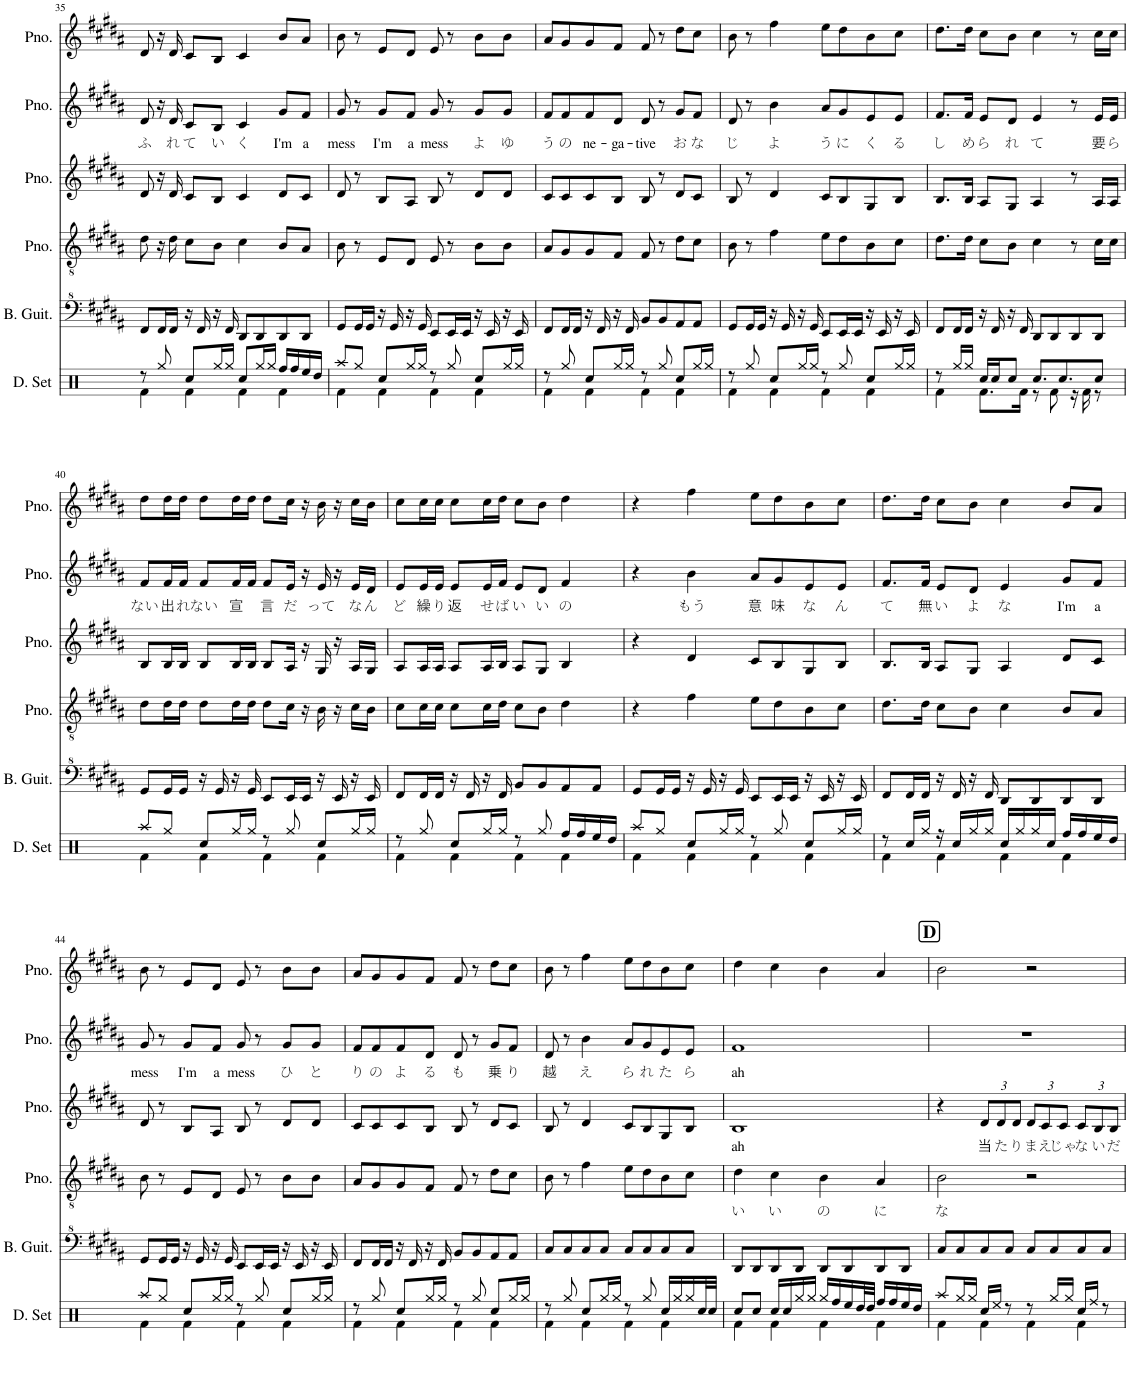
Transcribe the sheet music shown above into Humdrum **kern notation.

**kern	**kern	**kern	**text	**kern	**text	**kern	**text	**kern
*part6	*part5	*part4	*part4	*part3	*part3	*part2	*part2	*part1
*staff6	*staff5	*staff4	*staff4	*staff3	*staff3	*staff2	*staff2	*staff1
*I"Drumset	*I"Bass Guitar	*I"Piano	*	*I"Piano	*	*I"Piano	*	*I"Piano
*I'D. Set	*I'B. Guit.	*I'Pno.	*	*I'Pno.	*	*I'Pno.	*	*I'Pno.
!!LO:PB:g=z
*clefX	*clefF^4	*clefGv2	*	*clefG2	*	*clefG2	*	*clefG2
*	*Trd7c12	*	*	*	*	*	*	*
*k[]	*k[f#c#g#d#a#]	*k[f#c#g#d#a#]	*	*k[f#c#g#d#a#]	*	*k[f#c#g#d#a#]	*	*k[f#c#g#d#a#]
*M4/4	*M4/4	*M4/4	*	*M4/4	*	*M4/4	*	*M4/4
=35	=35	=35	=35	=35	=35	=35	=35	=35
*^	*	*	*	*	*	*	*	*
!	!	!	!	!	!	!	!	!LO:LY:b	!
8r	4Rf\	8F#/L	8d#\	.	8d#/	.	8d#/	ふ	8d#/
8Rgg/	.	16F#/L	16r	.	16r	.	16r	.	16r
!	!	!	!	!	!	!	!	!LO:LY:b	!
.	.	16F#/JJ	16d#\	.	16d#/	.	16d#/	れ	16d#/
!	!	!	!	!	!	!	!	!LO:LY:b	!
8Rcc/L	4Rf\	16r	8c#\L	.	8c#/L	.	8c#/L	て	8c#/L
.	.	16F#/	.	.	.	.	.	.	.
!	!	!	!	!	!	!	!	!LO:LY:b	!
16Rgg/L	.	16r	8B\J	.	8B/J	.	8B/J	い	8B/J
16Rgg/JJ	.	16F#/	.	.	.	.	.	.	.
!	!	!	!	!	!	!	!	!LO:LY:b	!
8Rcc/L	4Rf\	8D#/L	4c#\	.	4c#/	.	4c#/	く	4c#/
16Rgg/L	.	8D#/	.	.	.	.	.	.	.
16Rgg/JJ	.	.	.	.	.	.	.	.	.
!	!	!	!	!	!	!	!	!LO:LY:b	!
16Rff/LL	4Rf\	8D#/	8B/L	.	8d#/L	.	8g#/L	I'm	8b/L
16Rff/	.	.	.	.	.	.	.	.	.
!	!	!	!	!	!	!	!	!LO:LY:b	!
16Ree/	.	8D#/J	8A#/J	.	8c#/J	.	8f#/J	a	8a#/J
16Rdd/JJ	.	.	.	.	.	.	.	.	.
=36	=36	=36	=36	=36	=36	=36	=36	=36	=36
!	!	!	!	!	!	!	!	!LO:LY:b	!
8Raa/L	4Rf\	8G#/L	8B\	.	8d#/	.	8g#/	mess	8b\
8Rgg/J	.	16G#/L	8r	.	8r	.	8r	.	8r
.	.	16G#/JJ	.	.	.	.	.	.	.
!	!	!	!	!	!	!	!	!LO:LY:b	!
8Rcc/L	4Rf\	16r	8E/L	.	8B/L	.	8g#/L	I'm	8e/L
.	.	16G#/	.	.	.	.	.	.	.
!	!	!	!	!	!	!	!	!LO:LY:b	!
16Rgg/L	.	16r	8D#/J	.	8A#/J	.	8f#/J	a	8d#/J
16Rgg/JJ	.	16G#/	.	.	.	.	.	.	.
!	!	!	!	!	!	!	!	!LO:LY:b	!
8r	4Rf\	8E/L	8E/	.	8B/	.	8g#/	mess	8e/
8Rgg/	.	16E/L	8r	.	8r	.	8r	.	8r
.	.	16E/JJ	.	.	.	.	.	.	.
!	!	!	!	!	!	!	!	!LO:LY:b	!
8Rcc/L	4Rf\	16r	8B\L	.	8d#/L	.	8g#/L	よ	8b\L
.	.	16E/	.	.	.	.	.	.	.
!	!	!	!	!	!	!	!	!LO:LY:b	!
16Rgg/L	.	16r	8B\J	.	8d#/J	.	8g#/J	ゆ	8b\J
16Rgg/JJ	.	16E/	.	.	.	.	.	.	.
=37	=37	=37	=37	=37	=37	=37	=37	=37	=37
!	!	!	!	!	!	!	!	!LO:LY:b	!
8r	4Rf\	8F#/L	8A#/L	.	8c#/L	.	8f#/L	う	8a#/L
!	!	!	!	!	!	!	!	!LO:LY:b	!
8Rgg/	.	16F#/L	8G#/	.	8c#/	.	8f#/	の	8g#/
.	.	16F#/JJ	.	.	.	.	.	.	.
!	!	!	!	!	!	!	!	!LO:LY:b	!
8Rcc/L	4Rf\	16r	8G#/	.	8c#/	.	8f#/	ne-	8g#/
.	.	16F#/	.	.	.	.	.	.	.
!	!	!	!	!	!	!	!	!LO:LY:b	!
16Rgg/L	.	16r	8F#/J	.	8B/J	.	8d#/J	-ga-	8f#/J
16Rgg/JJ	.	16F#/	.	.	.	.	.	.	.
!	!	!	!	!	!	!	!	!LO:LY:b	!
8r	4Rf\	8B/L	8F#/	.	8B/	.	8d#/	-tive	8f#/
8Rgg/	.	8B/	8r	.	8r	.	8r	.	8r
!	!	!	!	!	!	!	!	!LO:LY:b	!
8Rcc/L	4Rf\	8A#/	8d#\L	.	8d#/L	.	8g#/L	お	8dd#\L
!	!	!	!	!	!	!	!	!LO:LY:b	!
16Rgg/L	.	8A#/J	8c#\J	.	8c#/J	.	8f#/J	な	8cc#\J
16Rgg/JJ	.	.	.	.	.	.	.	.	.
=38	=38	=38	=38	=38	=38	=38	=38	=38	=38
!	!	!	!	!	!	!	!	!LO:LY:b	!
8r	4Rf\	8G#/L	8B\	.	8B/	.	8d#/	じ	8b\
8Rgg/	.	16G#/L	8r	.	8r	.	8r	.	8r
.	.	16G#/JJ	.	.	.	.	.	.	.
!	!	!	!	!	!	!	!	!LO:LY:b	!
8Rcc/L	4Rf\	16r	4f#\	.	4d#/	.	4b\	よ	4ff#\
.	.	16G#/	.	.	.	.	.	.	.
16Rgg/L	.	16r	.	.	.	.	.	.	.
16Rgg/JJ	.	16G#/	.	.	.	.	.	.	.
!	!	!	!	!	!	!	!	!LO:LY:b	!
8r	4Rf\	8E/L	8e\L	.	8c#/L	.	8a#/L	う	8ee\L
!	!	!	!	!	!	!	!	!LO:LY:b	!
8Rgg/	.	16E/L	8d#\	.	8B/	.	8g#/	に	8dd#\
.	.	16E/JJ	.	.	.	.	.	.	.
!	!	!	!	!	!	!	!	!LO:LY:b	!
8Rcc/L	4Rf\	16r	8B\	.	8G#/	.	8e/	く	8b\
.	.	16E/	.	.	.	.	.	.	.
!	!	!	!	!	!	!	!	!LO:LY:b	!
16Rgg/L	.	16r	8c#\J	.	8B/J	.	8e/J	る	8cc#\J
16Rgg/JJ	.	16E/	.	.	.	.	.	.	.
=39	=39	=39	=39	=39	=39	=39	=39	=39	=39
!	!	!	!	!	!	!	!	!LO:LY:b	!
8r	4Rf\	8F#/L	8.d#\L	.	8.B/L	.	8.f#/L	し	8.dd#\L
16Rgg/LL	.	16F#/L	.	.	.	.	.	.	.
!	!	!	!	!	!	!	!	!LO:LY:b	!
16Rgg/JJ	.	16F#/JJ	16d#\Jk	.	16B/Jk	.	16f#/Jk	め	16dd#\Jk
!	!	!	!	!	!	!	!	!LO:LY:b	!
16Rcc/LL	8.Rf\L	16r	8c#\L	.	8A#/L	.	8e/L	ら	8cc#\L
16Rcc/J	.	16F#/	.	.	.	.	.	.	.
!	!	!	!	!	!	!	!	!LO:LY:b	!
8Rcc/J	.	16r	8B\J	.	8G#/J	.	8d#/J	れ	8b\J
.	16Rf\Jk	16F#/	.	.	.	.	.	.	.
!	!	!	!	!	!	!	!	!LO:LY:b	!
8.Rcc/L	8r	8D#/L	4c#\	.	4A#/	.	4e/	て	4cc#\
.	8Rf\	8D#/	.	.	.	.	.	.	.
8.Rcc/	.	.	.	.	.	.	.	.	.
.	16r	8D#/	8r	.	8r	.	8r	.	8r
.	16Rf\	.	.	.	.	.	.	.	.
!	!	!	!	!	!	!	!	!LO:LY:b	!
8Rcc/J	8r	8D#/J	16c#\LL	.	16A#/LL	.	16e/LL	要	16cc#\LL
!	!	!	!	!	!	!	!	!LO:LY:b	!
.	.	.	16c#\JJ	.	16A#/JJ	.	16e/JJ	ら	16cc#\JJ
!!LO:LB:g=z
=40	=40	=40	=40	=40	=40	=40	=40	=40	=40
!	!	!	!	!	!	!	!	!LO:LY:b	!
8Raa/L	4Rf\	8G#/L	8d#\L	.	8B/L	.	8f#/L	ない	8dd#\L
!	!	!	!	!	!	!	!	!LO:LY:b	!
8Rgg/J	.	16G#/L	16d#\L	.	16B/L	.	16f#/L	出	16dd#\L
!	!	!	!	!	!	!	!	!LO:LY:b	!
.	.	16G#/JJ	16d#\JJ	.	16B/JJ	.	16f#/JJ	れ	16dd#\JJ
!	!	!	!	!	!	!	!	!LO:LY:b	!
8Rcc/L	4Rf\	16r	8d#\L	.	8B/L	.	8f#/L	ない	8dd#\L
.	.	16G#/	.	.	.	.	.	.	.
!	!	!	!	!	!	!	!	!LO:LY:b	!
16Rgg/L	.	16r	16d#\L	.	16B/L	.	16f#/L	宣	16dd#\L
16Rgg/JJ	.	16G#/	16d#\JJ	.	16B/JJ	.	16f#/JJ	.	16dd#\JJ
!	!	!	!	!	!	!	!	!LO:LY:b	!
8r	4Rf\	8E/L	8d#\L	.	8B/L	.	8f#/L	言	8dd#\L
!	!	!	!	!	!	!	!	!LO:LY:b	!
8Rgg/	.	16E/L	16c#\Jk	.	16A#/Jk	.	16e/Jk	だ	16cc#\Jk
.	.	16E/JJ	16r	.	16rg	.	16r	.	16r
!	!	!	!	!	!	!	!	!LO:LY:b	!
8Rcc/L	4Rf\	16r	16B\	.	16G#/	.	16e/	って	16b\
.	.	16E/	16r	.	16r	.	16r	.	16r
!	!	!	!	!	!	!	!	!LO:LY:b	!
16Rgg/L	.	16r	16c#\LL	.	16A#/LL	.	16e/LL	な	16cc#\LL
!	!	!	!	!	!	!	!	!LO:LY:b	!
16Rgg/JJ	.	16E/	16B\JJ	.	16G#/JJ	.	16d#/JJ	ん	16b\JJ
=41	=41	=41	=41	=41	=41	=41	=41	=41	=41
!	!	!	!	!	!	!	!	!LO:LY:b	!
8r	4Rf\	8F#/L	8c#\L	.	8A#/L	.	8e/L	ど	8cc#\L
!	!	!	!	!	!	!	!	!LO:LY:b	!
8Rgg/	.	16F#/L	16c#\L	.	16A#/L	.	16e/L	繰	16cc#\L
!	!	!	!	!	!	!	!	!LO:LY:b	!
.	.	16F#/JJ	16c#\JJ	.	16A#/JJ	.	16e/JJ	り	16cc#\JJ
!	!	!	!	!	!	!	!	!LO:LY:b	!
8Rcc/L	4Rf\	16r	8c#\L	.	8A#/L	.	8e/L	返	8cc#\L
.	.	16F#/	.	.	.	.	.	.	.
!	!	!	!	!	!	!	!	!LO:LY:b	!
16Rgg/L	.	16r	16c#\L	.	16A#/L	.	16e/L	せ	16cc#\L
!	!	!	!	!	!	!	!	!LO:LY:b	!
16Rgg/JJ	.	16F#/	16d#\JJ	.	16B/JJ	.	16f#/JJ	ば	16dd#\JJ
!	!	!	!	!	!	!	!	!LO:LY:b	!
8r	4Rf\	8B/L	8c#\L	.	8A#/L	.	8e/L	い	8cc#\L
!	!	!	!	!	!	!	!	!LO:LY:b	!
8Rgg/	.	8B/	8B\J	.	8G#/J	.	8d#/J	い	8b\J
!	!	!	!	!	!	!	!	!LO:LY:b	!
16Rff/LL	4Rf\	8A#/	4d#\	.	4B/	.	4f#/	の	4dd#\
16Rff/	.	.	.	.	.	.	.	.	.
16Ree/	.	8A#/J	.	.	.	.	.	.	.
16Rdd/JJ	.	.	.	.	.	.	.	.	.
=42	=42	=42	=42	=42	=42	=42	=42	=42	=42
8Raa/L	4Rf\	8G#/L	4r	.	4r	.	4r	.	4r
8Rgg/J	.	16G#/L	.	.	.	.	.	.	.
.	.	16G#/JJ	.	.	.	.	.	.	.
!	!	!	!	!	!	!	!	!LO:LY:b	!
8Rcc/L	4Rf\	16r	4f#\	.	4d#/	.	4b\	もう	4ff#\
.	.	16G#/	.	.	.	.	.	.	.
16Rgg/L	.	16r	.	.	.	.	.	.	.
16Rgg/JJ	.	16G#/	.	.	.	.	.	.	.
!	!	!	!	!	!	!	!	!LO:LY:b	!
8r	4Rf\	8E/L	8e\L	.	8c#/L	.	8a#/L	意	8ee\L
!	!	!	!	!	!	!	!	!LO:LY:b	!
8Rgg/	.	16E/L	8d#\	.	8B/	.	8g#/	味	8dd#\
.	.	16E/JJ	.	.	.	.	.	.	.
!	!	!	!	!	!	!	!	!LO:LY:b	!
8Rcc/L	4Rf\	16r	8B\	.	8G#/	.	8e/	な	8b\
.	.	16E/	.	.	.	.	.	.	.
!	!	!	!	!	!	!	!	!LO:LY:b	!
16Rgg/L	.	16r	8c#\J	.	8B/J	.	8e/J	ん	8cc#\J
16Rgg/JJ	.	16E/	.	.	.	.	.	.	.
=43	=43	=43	=43	=43	=43	=43	=43	=43	=43
!	!	!	!	!	!	!	!	!LO:LY:b	!
8r	4Rf\	8F#/L	8.d#\L	.	8.B/L	.	8.f#/L	て	8.dd#\L
16Rcc/LL	.	16F#/L	.	.	.	.	.	.	.
!	!	!	!	!	!	!	!	!LO:LY:b	!
16Rgg/JJ	.	16F#/JJ	16d#\Jk	.	16B/Jk	.	16f#/Jk	無	16dd#\Jk
!	!	!	!	!	!	!	!	!LO:LY:b	!
16r	4Rf\	16r	8c#\L	.	8A#/L	.	8e/L	い	8cc#\L
16Rcc/LL	.	16F#/	.	.	.	.	.	.	.
!	!	!	!	!	!	!	!	!LO:LY:b	!
16Rgg/	.	16r	8B\J	.	8G#/J	.	8d#/J	よ	8b\J
16Rgg/JJ	.	16F#/	.	.	.	.	.	.	.
!	!	!	!	!	!	!	!	!LO:LY:b	!
16Rcc/LL	4Rf\	8D#/L	4c#\	.	4A#/	.	4e/	な	4cc#\
16Rgg/	.	.	.	.	.	.	.	.	.
16Rgg/	.	8D#/	.	.	.	.	.	.	.
16Rcc/JJ	.	.	.	.	.	.	.	.	.
!	!	!	!	!	!	!	!	!LO:LY:b	!
16Rff/LL	4Rf\	8D#/	8B/L	.	8d#/L	.	8g#/L	I'm	8b/L
16Rff/	.	.	.	.	.	.	.	.	.
!	!	!	!	!	!	!	!	!LO:LY:b	!
16Ree/	.	8D#/J	8A#/J	.	8c#/J	.	8f#/J	a	8a#/J
16Rdd/JJ	.	.	.	.	.	.	.	.	.
!!LO:LB:g=z
=44	=44	=44	=44	=44	=44	=44	=44	=44	=44
!	!	!	!	!	!	!	!	!LO:LY:b	!
8Raa/L	4Rf\	8G#/L	8B\	.	8d#/	.	8g#/	mess	8b\
8Rgg/J	.	16G#/L	8r	.	8r	.	8r	.	8r
.	.	16G#/JJ	.	.	.	.	.	.	.
!	!	!	!	!	!	!	!	!LO:LY:b	!
8Rcc/L	4Rf\	16r	8E/L	.	8B/L	.	8g#/L	I'm	8e/L
.	.	16G#/	.	.	.	.	.	.	.
!	!	!	!	!	!	!	!	!LO:LY:b	!
16Rgg/L	.	16r	8D#/J	.	8A#/J	.	8f#/J	a	8d#/J
16Rgg/JJ	.	16G#/	.	.	.	.	.	.	.
!	!	!	!	!	!	!	!	!LO:LY:b	!
8r	4Rf\	8E/L	8E/	.	8B/	.	8g#/	mess	8e/
8Rgg/	.	16E/L	8r	.	8r	.	8r	.	8r
.	.	16E/JJ	.	.	.	.	.	.	.
!	!	!	!	!	!	!	!	!LO:LY:b	!
8Rcc/L	4Rf\	16r	8B\L	.	8d#/L	.	8g#/L	ひ	8b\L
.	.	16E/	.	.	.	.	.	.	.
!	!	!	!	!	!	!	!	!LO:LY:b	!
16Rgg/L	.	16r	8B\J	.	8d#/J	.	8g#/J	と	8b\J
16Rgg/JJ	.	16E/	.	.	.	.	.	.	.
=45	=45	=45	=45	=45	=45	=45	=45	=45	=45
!	!	!	!	!	!	!	!	!LO:LY:b	!
8r	4Rf\	8F#/L	8A#/L	.	8c#/L	.	8f#/L	り	8a#/L
!	!	!	!	!	!	!	!	!LO:LY:b	!
8Rgg/	.	16F#/L	8G#/	.	8c#/	.	8f#/	の	8g#/
.	.	16F#/JJ	.	.	.	.	.	.	.
!	!	!	!	!	!	!	!	!LO:LY:b	!
8Rcc/L	4Rf\	16r	8G#/	.	8c#/	.	8f#/	よ	8g#/
.	.	16F#/	.	.	.	.	.	.	.
!	!	!	!	!	!	!	!	!LO:LY:b	!
16Rgg/L	.	16r	8F#/J	.	8B/J	.	8d#/J	る	8f#/J
16Rgg/JJ	.	16F#/	.	.	.	.	.	.	.
!	!	!	!	!	!	!	!	!LO:LY:b	!
8r	4Rf\	8B/L	8F#/	.	8B/	.	8d#/	も	8f#/
8Rgg/	.	8B/	8r	.	8r	.	8r	.	8r
!	!	!	!	!	!	!	!	!LO:LY:b	!
8Rcc/L	4Rf\	8A#/	8d#\L	.	8d#/L	.	8g#/L	乗	8dd#\L
!	!	!	!	!	!	!	!	!LO:LY:b	!
16Rgg/L	.	8A#/J	8c#\J	.	8c#/J	.	8f#/J	り	8cc#\J
16Rgg/JJ	.	.	.	.	.	.	.	.	.
=46	=46	=46	=46	=46	=46	=46	=46	=46	=46
!	!	!	!	!	!	!	!	!LO:LY:b	!
8r	4Rf\	8c#/L	8B\	.	8B/	.	8d#/	越	8b\
8Rgg/	.	8c#/	8r	.	8r	.	8r	.	8r
!	!	!	!	!	!	!	!	!LO:LY:b	!
8Rcc/L	4Rf\	8c#/	4f#\	.	4d#/	.	4b\	え	4ff#\
16Rgg/L	.	8c#/J	.	.	.	.	.	.	.
16Rgg/JJ	.	.	.	.	.	.	.	.	.
!	!	!	!	!	!	!	!	!LO:LY:b	!
8r	4Rf\	8c#/L	8e\L	.	8c#/L	.	8a#/L	ら	8ee\L
!	!	!	!	!	!	!	!	!LO:LY:b	!
8Rgg/	.	8c#/	8d#\	.	8B/	.	8g#/	れ	8dd#\
!	!	!	!	!	!	!	!	!LO:LY:b	!
16Rcc/LL	4Rf\	8c#/	8B\	.	8G#/	.	8e/	た	8b\
16Rgg/	.	.	.	.	.	.	.	.	.
!	!	!	!	!	!	!	!	!LO:LY:b	!
16Rgg/	.	8c#/J	8c#\J	.	8B/J	.	8e/J	ら	8cc#\J
32Rcc/L	.	.	.	.	.	.	.	.	.
32Rcc/JJJ	.	.	.	.	.	.	.	.	.
=47	=47	=47	=47	=47	=47	=47	=47	=47	=47
!	!	!	!	!LO:LY:b	!	!LO:LY:b	!	!LO:LY:b	!
8Rcc/L	4Rf\	8D#/L	4d#\	い	1B	ah	1f#	ah	4dd#\
8Rcc/J	.	8D#/	.	.	.	.	.	.	.
!	!	!	!	!LO:LY:b	!	!	!	!	!
16Rcc/LL	4Rf\	8D#/	4c#\	い	.	.	.	.	4cc#\
16Rcc/	.	.	.	.	.	.	.	.	.
16Rgg/	.	8D#/J	.	.	.	.	.	.	.
16Rgg/JJ	.	.	.	.	.	.	.	.	.
!	!	!	!	!LO:LY:b	!	!	!	!	!
16Rgg/LL	4Rf\	8D#/L	4B\	の	.	.	.	.	4b\
16Rff/	.	.	.	.	.	.	.	.	.
16Ree/	.	8D#/	.	.	.	.	.	.	.
32Rdd/L	.	.	.	.	.	.	.	.	.
32Rdd/JJJ	.	.	.	.	.	.	.	.	.
!	!	!	!	!LO:LY:b	!	!	!	!	!
16Rff/LL	4Rf\	8D#/	4A#/	に	.	.	.	.	4a#/
16Rff/	.	.	.	.	.	.	.	.	.
16Ree/	.	8D#/J	.	.	.	.	.	.	.
16Rdd/JJ	.	.	.	.	.	.	.	.	.
!!LO:REH:place=s1:a:B:cj:fs=14:t=D
=48	=48	=48	=48	=48	=48	=48	=48	=48	=48
!	!	!	!	!LO:LY:b	!	!	!	!	!
8Raa/L	4Rf\	8c#/L	2B\	な	4r	.	1r	.	2b\
16Rgg/L	.	8c#/	.	.	.	.	.	.	.
16Rgg/JJ	.	.	.	.	.	.	.	.	.
*	*	*	*	*	*Xbrackettup	*	*	*	*
!	!	!	!	!	!	!LO:LY:b	!	!	!
16Rcc/LL	4Rf\	8c#/	.	.	12d#/L	当	.	.	.
16Ree/JJ	.	.	.	.	.	.	.	.	.
!	!	!	!	!	!	!LO:LY:b	!	!	!
.	.	.	.	.	12d#/	た	.	.	.
8r	.	8c#/J	.	.	.	.	.	.	.
!	!	!	!	!	!	!LO:LY:b	!	!	!
.	.	.	.	.	12d#/J	り	.	.	.
!	!	!	!	!	!	!LO:LY:b	!	!	!
8r	4Rf\	8c#/L	2r	.	12d#/L	ま	.	.	2r
!	!	!	!	!	!	!LO:LY:b	!	!	!
.	.	.	.	.	12c#/	え	.	.	.
16Rgg/LL	.	8c#/	.	.	.	.	.	.	.
!	!	!	!	!	!	!LO:LY:b	!	!	!
.	.	.	.	.	12c#/J	じゃ	.	.	.
16Rgg/JJ	.	.	.	.	.	.	.	.	.
!	!	!	!	!	!	!LO:LY:b	!	!	!
16Rcc/LL	4Rf\	8c#/	.	.	12c#/L	な	.	.	.
16Rff/JJ	.	.	.	.	.	.	.	.	.
!	!	!	!	!	!	!LO:LY:b	!	!	!
.	.	.	.	.	12B/	い	.	.	.
8r	.	8c#/J	.	.	.	.	.	.	.
!	!	!	!	!	!	!LO:LY:b	!	!	!
.	.	.	.	.	12B/J	だ	.	.	.
*v	*v	*	*	*	*	*	*	*	*
=	=	=	=	=	=	=	=	=
*-	*-	*-	*-	*-	*-	*-	*-	*-
